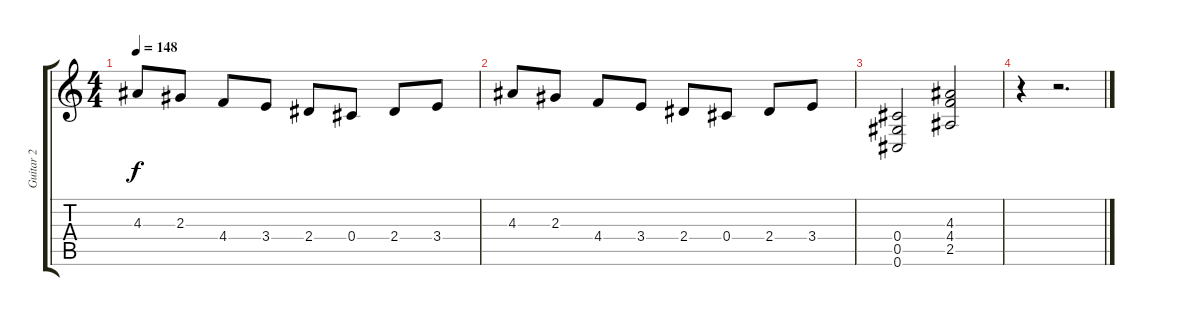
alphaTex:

\track ("Guitar 2" "Guitar 2") {instrument distortionguitar}
\staff {score tabs}
\tuning (Eb4 Bb3 Gb3 Db3 Ab2 Db2) {hide}
\ts (4 4)
\tempo 148
\clef g2
\ks c
4.3.8{dy f} 2.3.8 4.4.8 3.4.8 2.4.8 0.4.8 2.4.8 3.4.8 |
4.3.8 2.3.8 4.4.8 3.4.8 2.4.8 0.4.8 2.4.8 3.4.8 |
(0.4 0.5 0.6).2 (4.3 4.4 2.5).2 |
r.4 r.2{d}
